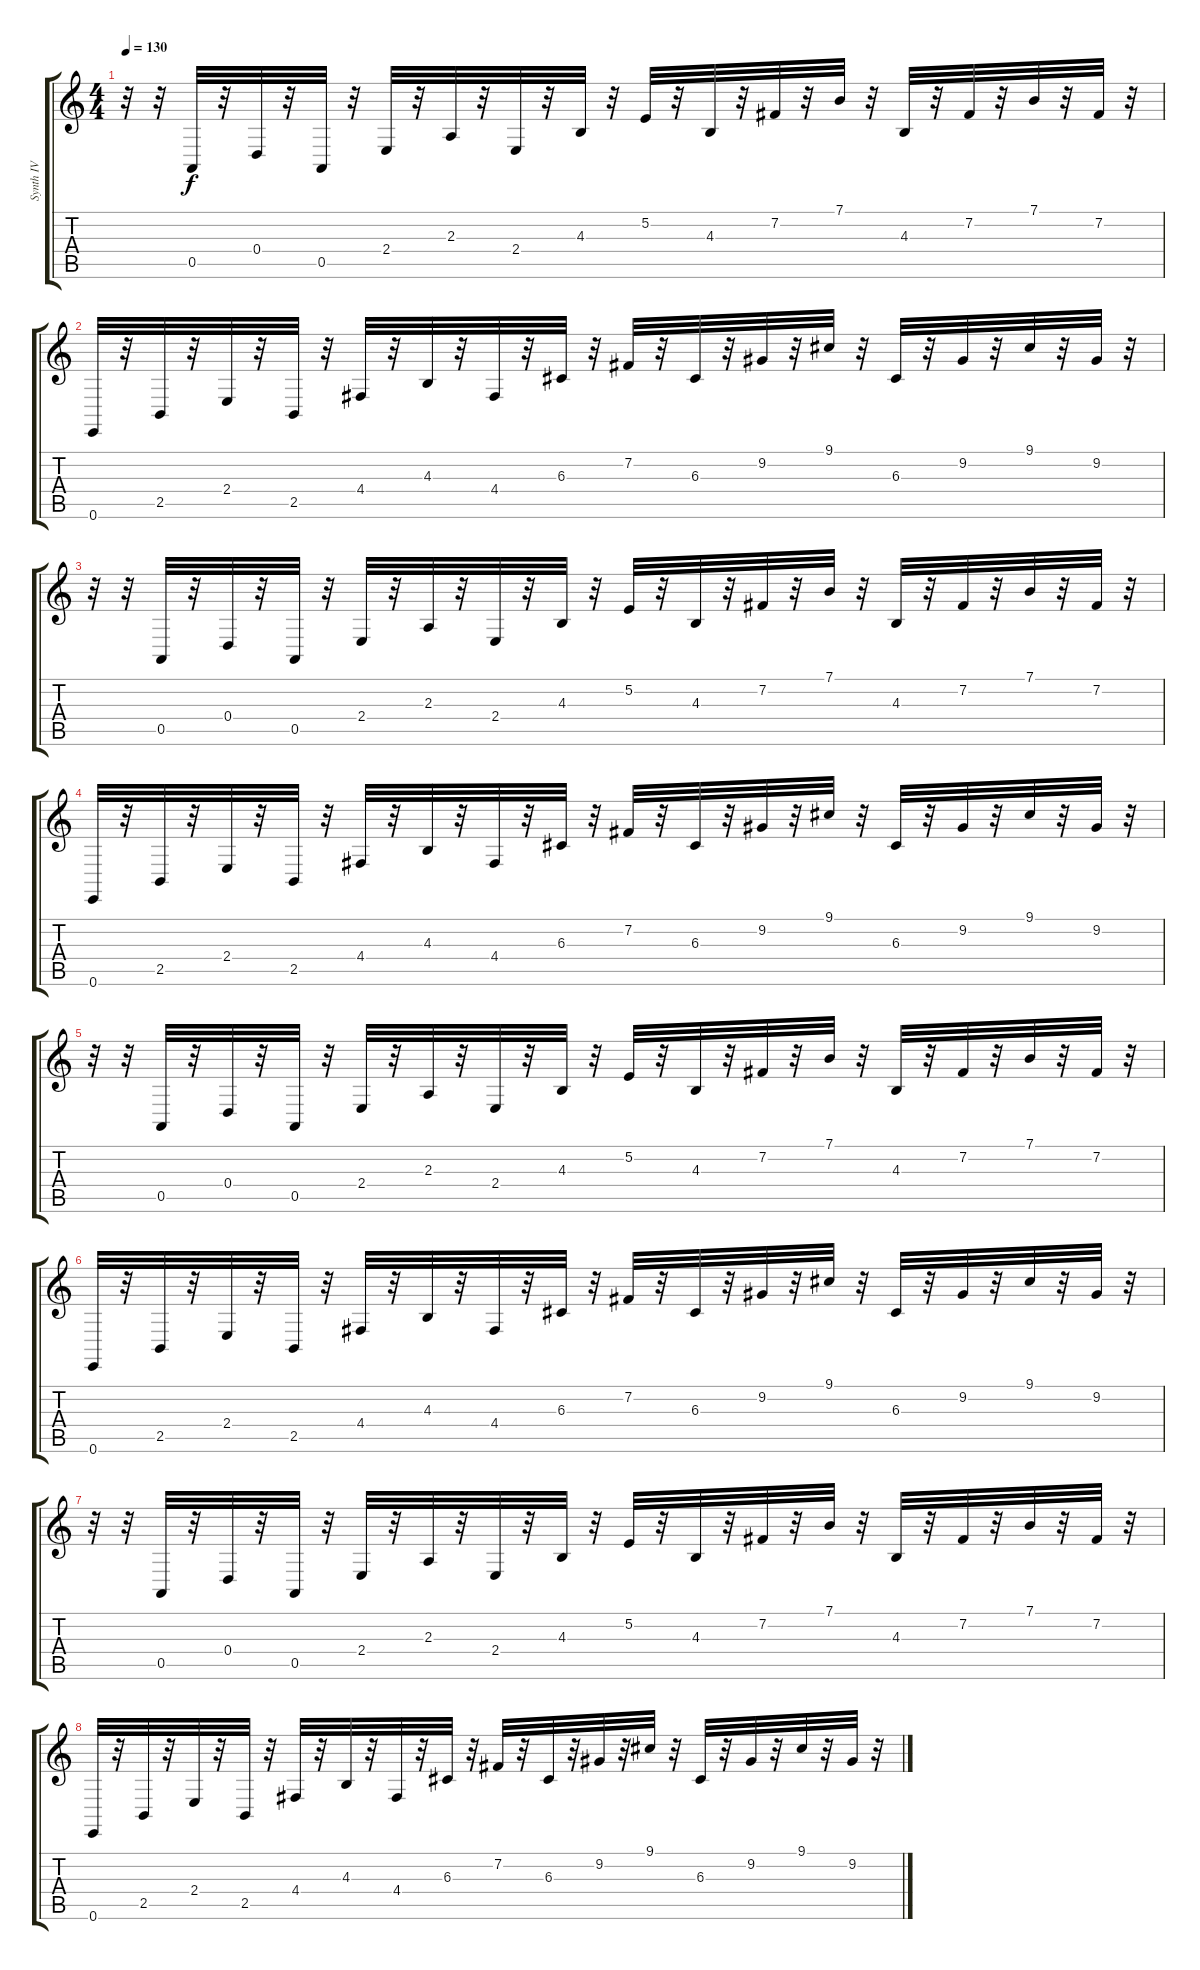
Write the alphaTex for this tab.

\track ("Synth IV" "Synth IV") {instrument churchorgan}
\staff {score tabs}
\tuning (E4 B3 G3 D3 A2 E2) {hide}
\ts (4 4)
\tempo 130
\clef g2
\ks c
r.32{dy f} r.32 0.5.32 r.32 0.4.32 r.32 0.5.32 r.32 2.4.32 r.32 2.3.32 r.32 2.4.32 r.32 4.3.32 r.32 5.2.32 r.32 4.3.32 r.32 7.2.32 r.32 7.1.32 r.32 4.3.32 r.32 7.2.32 r.32 7.1.32 r.32 7.2.32 r.32 |
0.6.32 r.32 2.5.32 r.32 2.4.32 r.32 2.5.32 r.32 4.4.32 r.32 4.3.32 r.32 4.4.32 r.32 6.3.32 r.32 7.2.32 r.32 6.3.32 r.32 9.2.32 r.32 9.1.32 r.32 6.3.32 r.32 9.2.32 r.32 9.1.32 r.32 9.2.32 r.32 |
r.32 r.32 0.5.32 r.32 0.4.32 r.32 0.5.32 r.32 2.4.32 r.32 2.3.32 r.32 2.4.32 r.32 4.3.32 r.32 5.2.32 r.32 4.3.32 r.32 7.2.32 r.32 7.1.32 r.32 4.3.32 r.32 7.2.32 r.32 7.1.32 r.32 7.2.32 r.32 |
0.6.32 r.32 2.5.32 r.32 2.4.32 r.32 2.5.32 r.32 4.4.32 r.32 4.3.32 r.32 4.4.32 r.32 6.3.32 r.32 7.2.32 r.32 6.3.32 r.32 9.2.32 r.32 9.1.32 r.32 6.3.32 r.32 9.2.32 r.32 9.1.32 r.32 9.2.32 r.32 |
r.32 r.32 0.5.32 r.32 0.4.32 r.32 0.5.32 r.32 2.4.32 r.32 2.3.32 r.32 2.4.32 r.32 4.3.32 r.32 5.2.32 r.32 4.3.32 r.32 7.2.32 r.32 7.1.32 r.32 4.3.32 r.32 7.2.32 r.32 7.1.32 r.32 7.2.32 r.32 |
0.6.32 r.32 2.5.32 r.32 2.4.32 r.32 2.5.32 r.32 4.4.32 r.32 4.3.32 r.32 4.4.32 r.32 6.3.32 r.32 7.2.32 r.32 6.3.32 r.32 9.2.32 r.32 9.1.32 r.32 6.3.32 r.32 9.2.32 r.32 9.1.32 r.32 9.2.32 r.32 |
r.32 r.32 0.5.32 r.32 0.4.32 r.32 0.5.32 r.32 2.4.32 r.32 2.3.32 r.32 2.4.32 r.32 4.3.32 r.32 5.2.32 r.32 4.3.32 r.32 7.2.32 r.32 7.1.32 r.32 4.3.32 r.32 7.2.32 r.32 7.1.32 r.32 7.2.32 r.32 |
0.6.32 r.32 2.5.32 r.32 2.4.32 r.32 2.5.32 r.32 4.4.32 r.32 4.3.32 r.32 4.4.32 r.32 6.3.32 r.32 7.2.32 r.32 6.3.32 r.32 9.2.32 r.32 9.1.32 r.32 6.3.32 r.32 9.2.32 r.32 9.1.32 r.32 9.2.32 r.32
